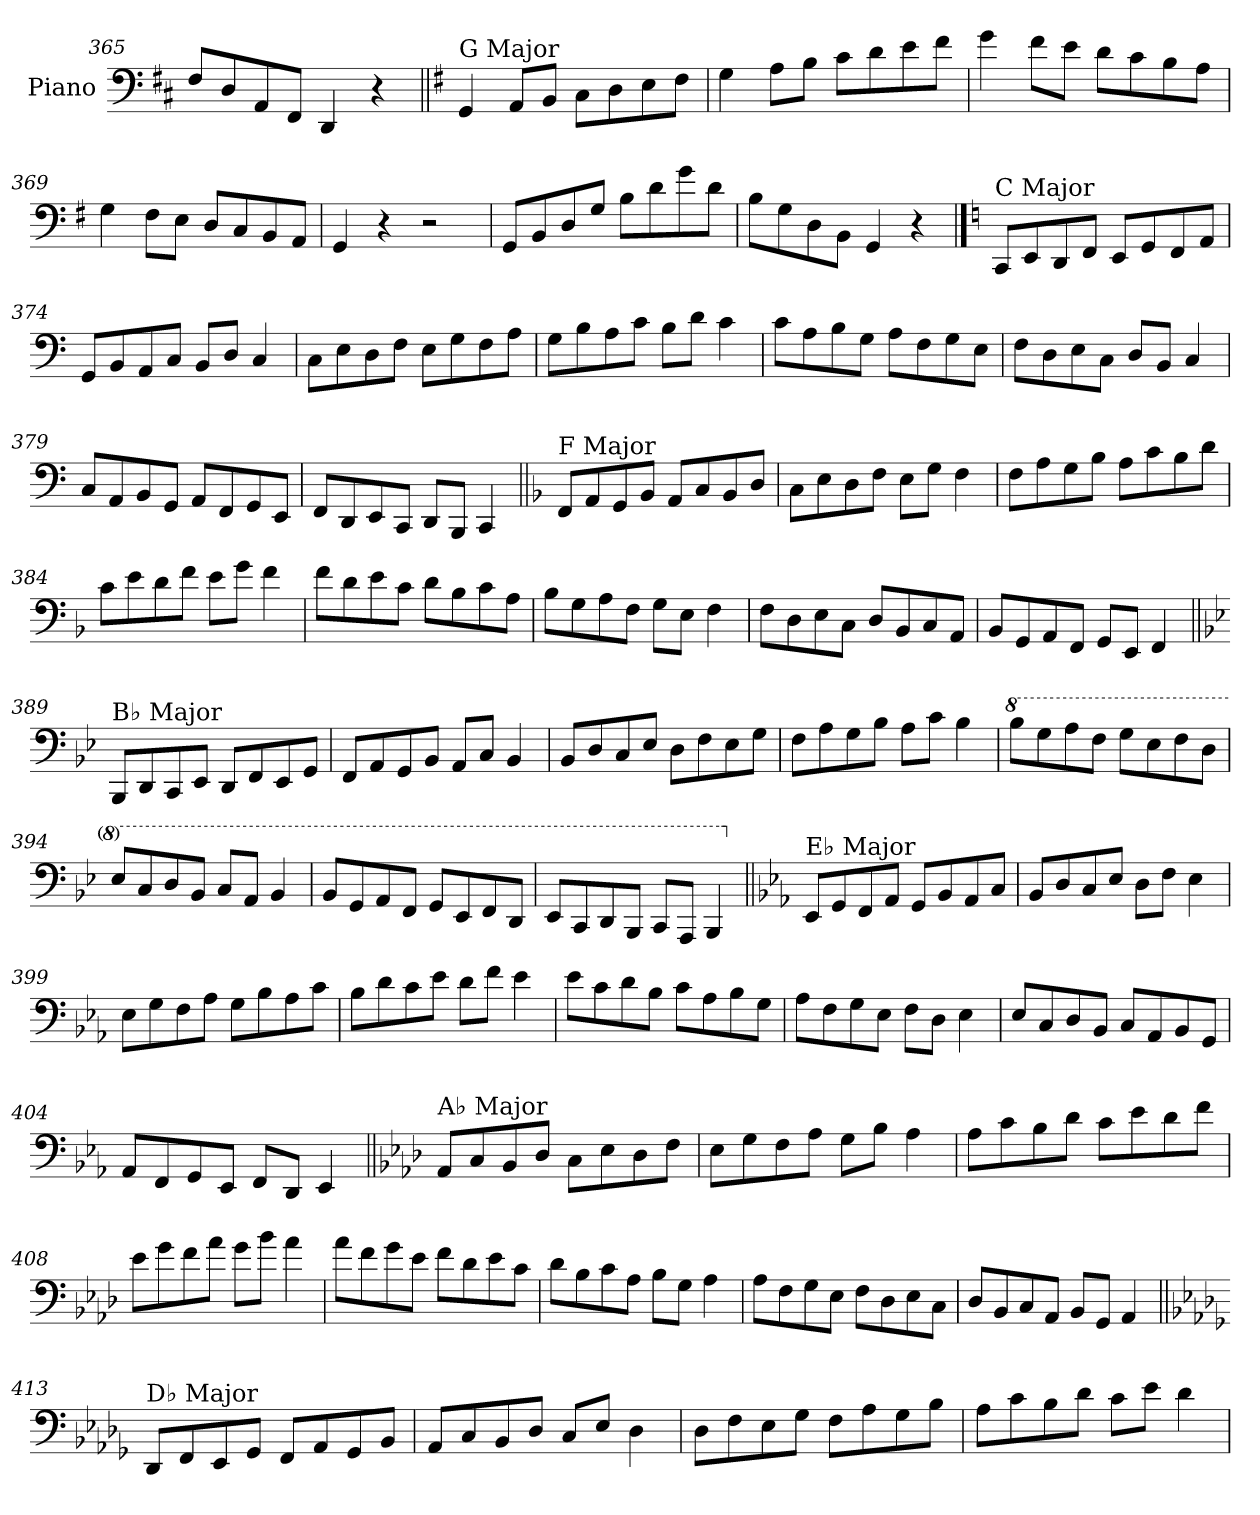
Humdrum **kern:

**kern
*part1
*staff1
*I"Piano
*I'Pno.
*clefF4
*k[f#c#]
=365
8F#/L
8D/
8AA/
8FF#/J
4DD/
4r
!!LO:LB:g=z
=366||
*k[f#]
!LO:TX:a:t=G Major
4GG/
8AA/L
8BB/J
8C\L
8D\
8E\
8F#\J
=367
4G\
8A\L
8B\J
8c\L
8d\
8e\
8f#\J
=368
4g\
8f#\L
8e\J
8d\L
8c\
8B\
8A\J
=369
4G\
8F#\L
8E\J
8D/L
8C/
8BB/
8AA/J
=370
4GG/
4r
2r
=371
8GG/L
8BB/
8D/
8G/J
8B\L
8d\
8g\
8d\J
=372
8B\L
8G\
8D\
8BB\J
4GG/
4r
!!LO:PB:g=z
==373
*k[]
!LO:TX:a:t=C Major
8CC/L
8EE/
8DD/
8FF/J
8EE/L
8GG/
8FF/
8AA/J
=374
8GG/L
8BB/
8AA/
8C/J
8BB/L
8D/J
4C/
=375
8C\L
8E\
8D\
8F\J
8E\L
8G\
8F\
8A\J
=376
8G\L
8B\
8A\
8c\J
8B\L
8d\J
4c\
!!LO:LB:g=z
=377
8c\L
8A\
8B\
8G\J
8A\L
8F\
8G\
8E\J
=378
8F\L
8D\
8E\
8C\J
8D/L
8BB/J
4C/
=379
8C/L
8AA/
8BB/
8GG/J
8AA/L
8FF/
8GG/
8EE/J
=380
8FF/L
8DD/
8EE/
8CC/J
8DD/L
8BBB/J
4CC/
!!LO:LB:g=z
=381||
*k[b-]
!LO:TX:a:t=F Major
8FF/L
8AA/
8GG/
8BB-/J
8AA/L
8C/
8BB-/
8D/J
=382
8C\L
8E\
8D\
8F\J
8E\L
8G\J
4F\
=383
8F\L
8A\
8G\
8B-\J
8A\L
8c\
8B-\
8d\J
=384
8c\L
8e\
8d\
8f\J
8e\L
8g\J
4f\
!!LO:LB:g=z
=385
8f\L
8d\
8e\
8c\J
8d\L
8B-\
8c\
8A\J
=386
8B-\L
8G\
8A\
8F\J
8G\L
8E\J
4F\
=387
8F\L
8D\
8E\
8C\J
8D/L
8BB-/
8C/
8AA/J
=388
8BB-/L
8GG/
8AA/
8FF/J
8GG/L
8EE/J
4FF/
!!LO:LB:g=z
=389||
*k[b-e-]
!LO:TX:a:t=B♭ Major
8BBB-/L
8DD/
8CC/
8EE-/J
8DD/L
8FF/
8EE-/
8GG/J
=390
8FF/L
8AA/
8GG/
8BB-/J
8AA/L
8C/J
4BB-/
=391
8BB-/L
8D/
8C/
8E-/J
8D\L
8F\
8E-\
8G\J
=392
8F\L
8A\
8G\
8B-\J
8A\L
8c\J
4B-\
!!LO:LB:g=z
=393
*8va
8b-\L
8g\
8a\
8f\J
8g\L
8e-\
8f\
8d\J
=394
8e-/L
8c/
8d/
8B-/J
8c/L
8A/J
4B-/
=395
8B-/L
8G/
8A/
8F/J
8G/L
8E-/
8F/
8D/J
=396
8E-/L
8C/
8D/
8BB-/J
8C/L
8AA/J
4BB-/
!!LO:LB:g=z
=397||
*k[b-e-a-]
*X8va
!LO:TX:a:t=E♭ Major
8EE-/L
8GG/
8FF/
8AA-/J
8GG/L
8BB-/
8AA-/
8C/J
=398
8BB-/L
8D/
8C/
8E-/J
8D\L
8F\J
4E-\
=399
8E-\L
8G\
8F\
8A-\J
8G\L
8B-\
8A-\
8c\J
=400
8B-\L
8d\
8c\
8e-\J
8d\L
8f\J
4e-\
!!LO:LB:g=z
=401
8e-\L
8c\
8d\
8B-\J
8c\L
8A-\
8B-\
8G\J
=402
8A-\L
8F\
8G\
8E-\J
8F\L
8D\J
4E-\
=403
8E-/L
8C/
8D/
8BB-/J
8C/L
8AA-/
8BB-/
8GG/J
=404
8AA-/L
8FF/
8GG/
8EE-/J
8FF/L
8DD/J
4EE-/
!!LO:PB:g=z
=405||
*k[b-e-a-d-]
!LO:TX:a:t=A♭ Major
8AA-/L
8C/
8BB-/
8D-/J
8C\L
8E-\
8D-\
8F\J
=406
8E-\L
8G\
8F\
8A-\J
8G\L
8B-\J
4A-\
=407
8A-\L
8c\
8B-\
8d-\J
8c\L
8e-\
8d-\
8f\J
=408
8e-\L
8g\
8f\
8a-\J
8g\L
8b-\J
4a-\
!!LO:LB:g=z
=409
8a-\L
8f\
8g\
8e-\J
8f\L
8d-\
8e-\
8c\J
=410
8d-\L
8B-\
8c\
8A-\J
8B-\L
8G\J
4A-\
=411
8A-\L
8F\
8G\
8E-\J
8F\L
8D-\
8E-\
8C\J
=412
8D-/L
8BB-/
8C/
8AA-/J
8BB-/L
8GG/J
4AA-/
!!LO:LB:g=z
=413||
*k[b-e-a-d-g-]
!LO:TX:a:t=D♭ Major
8DD-/L
8FF/
8EE-/
8GG-/J
8FF/L
8AA-/
8GG-/
8BB-/J
=414
8AA-/L
8C/
8BB-/
8D-/J
8C/L
8E-/J
4D-\
=415
8D-\L
8F\
8E-\
8G-\J
8F\L
8A-\
8G-\
8B-\J
=416
8A-\L
8c\
8B-\
8d-\J
8c\L
8e-\J
4d-\
=
*-
